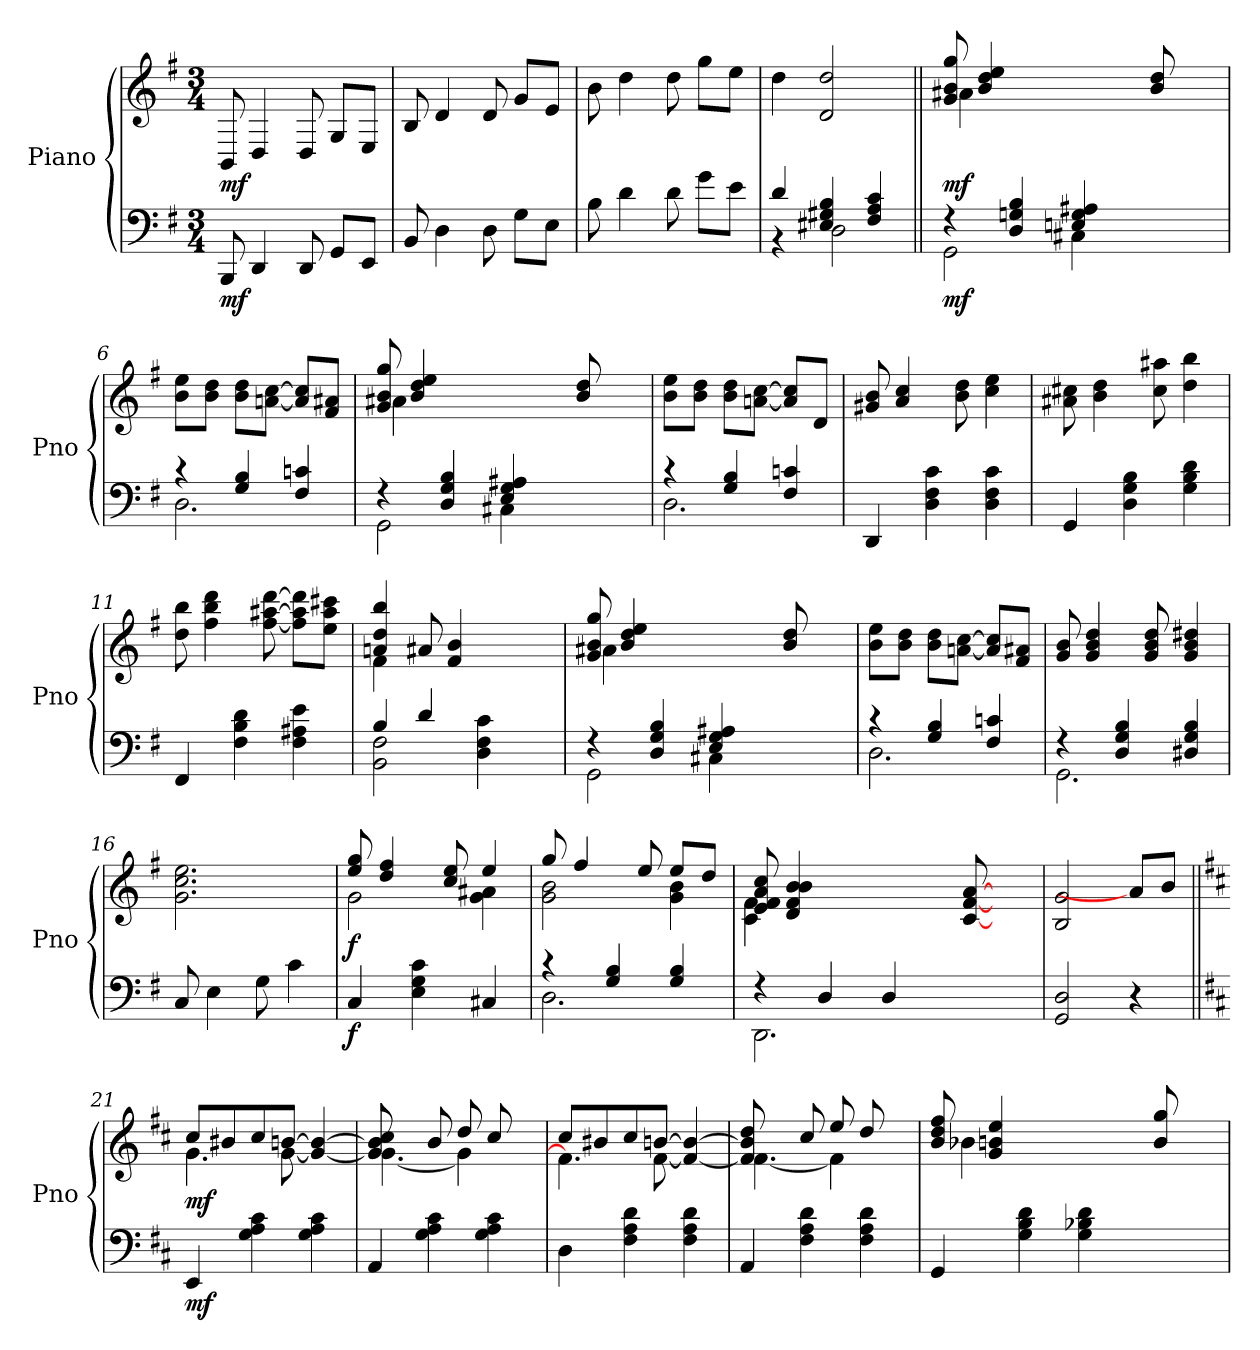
**kern	**dynam	**kern	**dynam
*part2	*part2	*part1	*part1
*staff2	*staff2	*staff1	*staff1
*I"Piano	*	*I"Piano	*
*I'Pno	*	*I'Pno	*
*clefF4	*	*clefG2	*
*k[f#]	*	*k[f#]	*
*M3/4	*	*M3/4	*
*MM112	*	*MM112	*
=1	=1	=1	=1
!	!LO:DY:b	!	!LO:DY:b
8BBB/	mf	8BB/	mf
4DD/	.	4D/	.
8DD/	.	8D/	.
8GG/L	.	8G/L	.
8EE/J	.	8E/J	.
=2	=2	=2	=2
8BB/	.	8B/	.
4D\	.	4d/	.
8D\	.	8d/	.
8G\L	.	8g/L	.
8E\J	.	8e/J	.
=3	=3	=3	=3
8B\	.	8b\	.
4d\	.	4dd\	.
8d\	.	8dd\	.
8g\L	.	8gg\L	.
8e\J	.	8ee\J	.
=4	=4	=4	=4
*^	*	*	*
4d/	4r	.	4dd\	.
4E#X/ 4G#X/ 4B/	2D\	.	2d/ 2dd/	.
4F#/ 4A/ 4c/	.	.	.	.
=5||	=5||	=5||	=5||	=5||
*	*	*	*^	*
!	!	!LO:DY:b	!	!	!LO:DY:b
4r	2GG\	mf	8g/ 8b/ 8gg/	4a#X\	mf
.	.	.	4b/ 4dd/ 4ee/	.	.
4D/ 4Gn/ 4B/	.	.	.	2ryy	.
.	.	.	2ryy	.	.
4En/ 4G/ 4A#X/	4C#X\	.	.	.	.
2ryy	2ryy	.	.	2ryy	.
.	.	.	8b/ 8dd/	.	.
.	.	.	4ryy	.	.
*	*	*	*v	*v	*
!!LO:LB:g=z
=6	=6	=6	=6	=6
4r	2.D\	.	8b\ 8ee\L	.
.	.	.	8b\ 8dd\J	.
4G/ 4B/	.	.	8b\ 8dd\L	.
.	.	.	[8an\ [8cc\J	.
4F#/ 4cn/	.	.	8a/] 8cc/]L	.
.	.	.	8f#/ 8a#X/J	.
=7	=7	=7	=7	=7
*	*	*	*^	*
4r	2GG\	.	8g/ 8b/ 8gg/	4a#X\	.
.	.	.	4b/ 4dd/ 4ee/	.	.
4D/ 4G/ 4B/	.	.	.	2ryy	.
.	.	.	2ryy	.	.
4E/ 4G/ 4A#X/	4C#X\	.	.	.	.
2ryy	2ryy	.	.	2ryy	.
.	.	.	8b/ 8dd/	.	.
.	.	.	4ryy	.	.
*	*	*	*v	*v	*
=8	=8	=8	=8	=8
4r	2.D\	.	8b\ 8ee\L	.
.	.	.	8b\ 8dd\J	.
4G/ 4B/	.	.	8b\ 8dd\L	.
.	.	.	[8an\ [8cc\J	.
4F#/ 4cn/	.	.	8a/] 8cc/]L	.
.	.	.	8d/J	.
*v	*v	*	*	*
=9	=9	=9	=9
4DD/	.	8g#X/ 8b/	.
.	.	4a/ 4cc/	.
4D\ 4F#\ 4c\	.	.	.
.	.	8b\ 8dd\	.
4D\ 4F#\ 4c\	.	4cc\ 4ee\	.
=10	=10	=10	=10
4GG/	.	8a#X\ 8cc#X\	.
.	.	4b\ 4dd\	.
4D\ 4G\ 4B\	.	.	.
.	.	8cc#\ 8aa#X\	.
4G\ 4B\ 4d\	.	4dd\ 4bb\	.
=11	=11	=11	=11
4FF#/	.	8dd\ 8bb\	.
.	.	4ff#\ 4bb\ 4ddd\	.
4F#\ 4B\ 4d\	.	.	.
.	.	[8ff#\ [8aa#X\ [8ddd\	.
4F#\ 4A#X\ 4e\	.	8ff#\] 8aa#\] 8ddd\]L	.
.	.	8ee\ 8aa#\ 8ccc#X\J	.
!!LO:LB:g=z
=12	=12	=12	=12
*^	*	*^	*
4B/	2BB\ 2F#\	.	4an/ 4dd/ 4bb/	4f#\	.
4d/	.	.	8a#X/	2ryy	.
.	.	.	4f#/ 4b/	.	.
4D\ 4F#\ 4c\	4ryy	.	.	.	.
.	.	.	4ryy	.	.
8ryy	8ryy	.	.	8ryy	.
=13	=13	=13	=13	=13	=13
4r	2GG\	.	8g/ 8b/ 8gg/	4a#X\	.
.	.	.	4b/ 4dd/ 4ee/	.	.
4D/ 4G/ 4B/	.	.	.	2ryy	.
.	.	.	2ryy	.	.
4E/ 4G/ 4A#X/	4C#X\	.	.	.	.
2ryy	2ryy	.	.	2ryy	.
.	.	.	8b/ 8dd/	.	.
.	.	.	4ryy	.	.
*	*	*	*v	*v	*
=14	=14	=14	=14	=14
4r	2.D\	.	8b\ 8ee\L	.
.	.	.	8b\ 8dd\J	.
4G/ 4B/	.	.	8b\ 8dd\L	.
.	.	.	[8an\ [8cc\J	.
4F#/ 4cn/	.	.	8a/] 8cc/]L	.
.	.	.	8f#/ 8a#X/J	.
=15	=15	=15	=15	=15
!	!	!LO:DY:b	!	!
4r	2.GG\	other-dynamics	8g/ 8b/	.
.	.	.	4g/ 4b/ 4dd/	.
4D/ 4G/ 4B/	.	.	.	.
.	.	.	8g/ 8b/ 8dd/	.
!	!	!	!	!LO:DY:b
4D#X/ 4G/ 4B/	.	.	4g/ 4b/ 4dd#X/	other-dynamics
*v	*v	*	*	*
=16	=16	=16	=16
8C/	.	2.g\ 2.cc\ 2.ee\	.
4E\	.	.	.
8G\	.	.	.
!	!LO:DY:b	!	!
4c\	other-dynamics	.	.
=17	=17	=17	=17
*	*	*^	*
!	!LO:DY:b	!	!	!LO:DY:b
4C/	f	8ee/ 8gg/	2g\	f
.	.	4dd/ 4ff#/	.	.
4E\ 4G\ 4c\	.	.	.	.
.	.	8cc/ 8ee/	.	.
4C#X/	.	4ee/	4g\ 4a#X\	.
!!LO:LB:g=z	!!
=18	=18	=18	=18	=18
*^	*	*	*	*
4r	2.D\	.	8gg/	2g\ 2b\	.
.	.	.	4ff#/	.	.
4G/ 4B/	.	.	.	.	.
.	.	.	8ee/	.	.
4G/ 4B/	.	.	8ee/L	4g\ 4b\	.
.	.	.	8dd/J	.	.
=19	=19	=19	=19	=19	=19
!	!	!LO:DY:b	!	!	!
*	*	*	*	*^	*
4r	2.DD\	other-dynamics	8e/ 8f#/ 8a/ 8cc/	4c\ 4f#\	2ryy	.
.	.	.	4d/ 4f#/ 4b/ 4b/	.	.	.
4D/	.	.	.	2ryy	.	.
.	.	.	2ryy	.	.	.
!	!	!	!	!	!	!LO:DY:b
4D/	.	.	.	.	2.ryy	other-dynamics
2ryy	2ryy	.	.	2ryy	.	.
.	.	.	[8c/ [8f#/ [8a/	.	.	.
.	.	.	4ryy	.	.	.
*v	*v	*	*	*	*	*
*	*	*v	*v	*v	*
=20	=20	=20	=20
2GG/ 2D/	.	2B/ 2g/	.
4r	.	8a/L]	.
.	.	8b/J	.
=21||	=21||	=21||	=21||
*k[f#c#]	*	*k[f#c#]	*
*	*	*^	*
!	!LO:DY:b	!	!	!LO:DY:b
4EE/	mf	8cc#/L	4.g\	mf
.	.	8b#X/	.	.
4G\ 4A\ 4c#\	.	8cc#/	.	.
.	.	[8bn/J	[8g\	.
4G\ 4A\ 4c#\	.	4g/_ 4b/_	4ryy	.
=22	=22	=22	=22	=22
4AA/	.	8g/] 8b/] 8cc#/	[4.g\	.
.	.	8ryy	.	.
4G\ 4A\ 4c#\	.	8b/	.	.
.	.	8dd/	4g\]	.
4G\ 4A\ 4c#\	.	8cc#/	.	.
.	.	8ryy	8ryy	.
=23	=23	=23	=23	=23
4D\	.	8cc#/L	4.f#\]	.
.	.	8b#X/	.	.
4F#\ 4A\ 4d\	.	8cc#/	.	.
.	.	[8bn/J	[8f#\	.
4F#\ 4A\ 4d\	.	4f#/_ 4b/_	4ryy	.
!!LO:LB:g=z	!!
=24	=24	=24	=24	=24
4AA/	.	8f#/] 8b/] 8dd/	[4.f#\	.
.	.	8ryy	.	.
4F#\ 4A\ 4d\	.	8cc#/	.	.
.	.	8ee/	4f#\]	.
4F#\ 4A\ 4d\	.	8dd/	.	.
.	.	8ryy	8ryy	.
=25	=25	=25	=25	=25
4GG/	.	8b/ 8dd/ 8ff#/	4b-X\	.
.	.	4g/ 4bn/ 4ee/	.	.
4G\ 4B\ 4d\	.	.	2ryy	.
.	.	2ryy	.	.
4G\ 4B-X\ 4d\	.	.	.	.
2ryy	.	.	2ryy	.
.	.	8b/ 8gg/	.	.
.	.	4ryy	.	.
*	*	*v	*v	*
=	=	=	=
*-	*-	*-	*-
